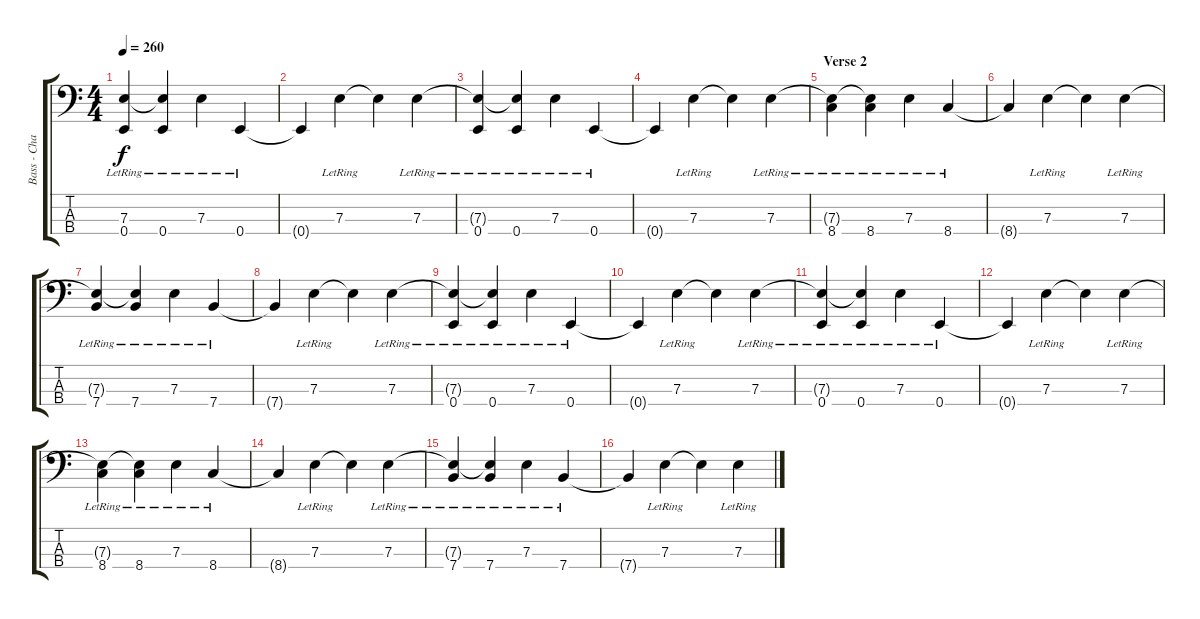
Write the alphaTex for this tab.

\track ("Bass - Chaim Laroz" "Bass - Cha") {instrument electricbassfinger}
\staff {score tabs}
\tuning (G2 D2 A1 E1) {hide}
\ts (4 4)
\tempo 260
\clef f4
\ks c
(7.3{t} 0.4{lr}).4{dy f} (7.3{t} 0.4{lr}).4 7.3{lr}.4 0.4{lr}.4 |
0.4{t}.4 7.3{lr}.4 7.3{t}.4 7.3{lr}.4 |
(7.3{t} 0.4{lr}).4 (7.3{t} 0.4{lr}).4 7.3{lr}.4 0.4{lr}.4 |
0.4{t}.4 7.3{lr}.4 7.3{t}.4 7.3{lr}.4 |
\section ("" "Verse 2")
(7.3{t} 8.4{lr}).4 (7.3{t} 8.4{lr}).4 7.3{lr}.4 8.4{lr}.4 |
8.4{t}.4 7.3{lr}.4 7.3{t}.4 7.3{lr}.4 |
(7.3{t} 7.4{lr}).4 (7.3{t} 7.4{lr}).4 7.3{lr}.4 7.4{lr}.4 |
7.4{t}.4 7.3{lr}.4 7.3{t}.4 7.3{lr}.4 |
(7.3{t} 0.4{lr}).4 (7.3{t} 0.4{lr}).4 7.3{lr}.4 0.4{lr}.4 |
0.4{t}.4 7.3{lr}.4 7.3{t}.4 7.3{lr}.4 |
(7.3{t} 0.4{lr}).4 (7.3{t} 0.4{lr}).4 7.3{lr}.4 0.4{lr}.4 |
0.4{t}.4 7.3{lr}.4 7.3{t}.4 7.3{lr}.4 |
(7.3{t} 8.4{lr}).4 (7.3{t} 8.4{lr}).4 7.3{lr}.4 8.4{lr}.4 |
8.4{t}.4 7.3{lr}.4 7.3{t}.4 7.3{lr}.4 |
(7.3{t} 7.4{lr}).4 (7.3{t} 7.4{lr}).4 7.3{lr}.4 7.4{lr}.4 |
7.4{t}.4 7.3{lr}.4 7.3{t}.4 7.3{lr}.4
